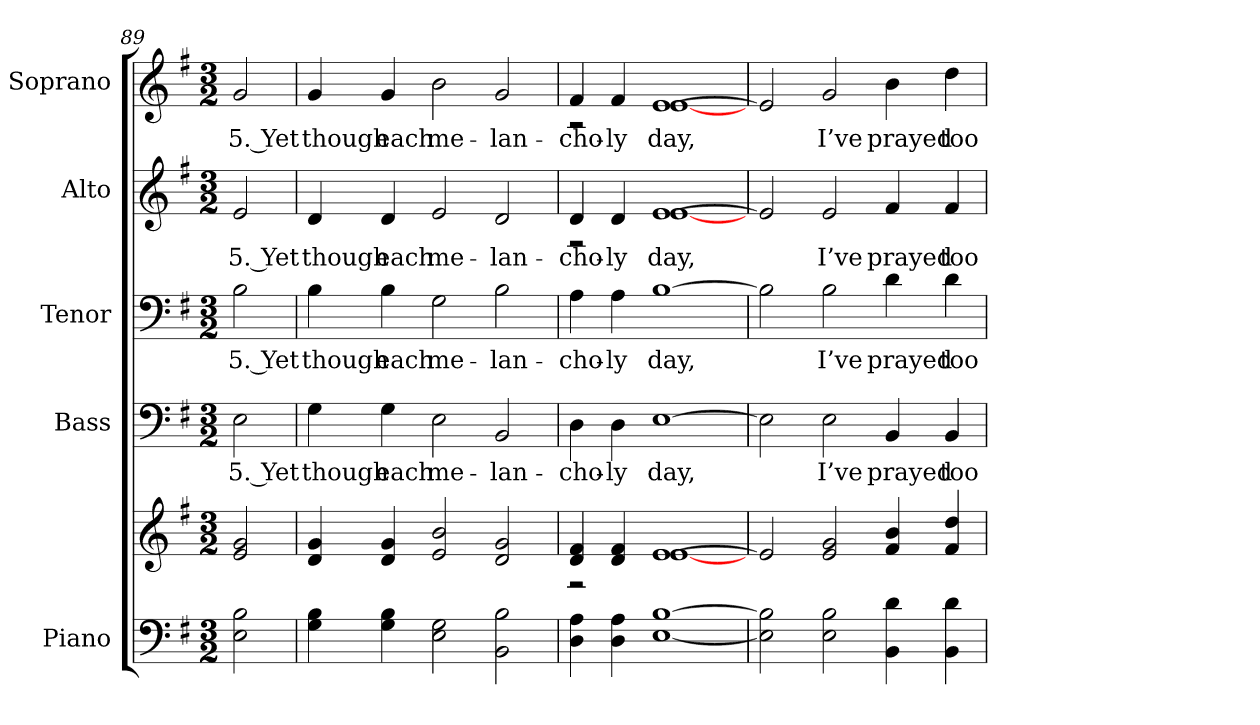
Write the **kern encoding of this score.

**kern	**kern	**kern	**text	**kern	**text	**kern	**text	**kern	**text
*part5	*part5	*part4	*part4	*part3	*part3	*part2	*part2	*part1	*part1
*staff6	*staff5	*staff4	*staff4	*staff3	*staff3	*staff2	*staff2	*staff1	*staff1
*I"Piano	*	*I"Bass	*	*I"Tenor	*	*I"Alto	*	*I"Soprano	*
*I'Pno.	*	*I'B.	*	*I'T.	*	*I'A.	*	*I'S.	*
!!LO:PB:g=z
*clefF4	*clefG2	*clefF4	*	*clefF4	*	*clefG2	*	*clefG2	*
*k[f#]	*k[f#]	*k[f#]	*	*k[f#]	*	*k[f#]	*	*k[f#]	*
*G:	*G:	*G:	*	*G:	*	*G:	*	*G:	*
*M3/2	*M3/2	*M3/2	*	*M3/2	*	*M3/2	*	*M3/2	*
=89	=89	=89	=89	=89	=89	=89	=89	=89	=89
!	!	!	!LO:LY:b:color=#000000	!	!	!	!	!	!
!	!	!	!	!	!LO:LY:b:color=#000000	!	!	!	!
!	!	!	!	!	!	!	!LO:LY:b:color=#000000	!	!
!	!	!	!	!	!	!	!	!	!LO:LY:b:color=#000000
2Ei\ 2Bi	2ei/ 2gi	2Ei\	5. Yet	2Bi\	5. Yet	2ei/	5. Yet	2gi/	5. Yet
=90	=90	=90	=90	=90	=90	=90	=90	=90	=90
!	!	!	!LO:LY:b:color=#000000	!	!	!	!	!	!
!	!	!	!	!	!LO:LY:b:color=#000000	!	!	!	!
!	!	!	!	!	!	!	!LO:LY:b:color=#000000	!	!
!	!	!	!	!	!	!	!	!	!LO:LY:b:color=#000000
4Gi\ 4Bi	4di/ 4gi	4Gi\	though	4Bi\	though	4di/	though	4gi/	though
!	!	!	!LO:LY:b:color=#000000	!	!	!	!	!	!
!	!	!	!	!	!LO:LY:b:color=#000000	!	!	!	!
!	!	!	!	!	!	!	!LO:LY:b:color=#000000	!	!
!	!	!	!	!	!	!	!	!	!LO:LY:b:color=#000000
4Gi\ 4Bi	4di/ 4gi	4Gi\	each	4Bi\	each	4di/	each	4gi/	each
!	!	!	!LO:LY:b:color=#000000	!	!	!	!	!	!
!	!	!	!	!	!LO:LY:b:color=#000000	!	!	!	!
!	!	!	!	!	!	!	!LO:LY:b:color=#000000	!	!
!	!	!	!	!	!	!	!	!	!LO:LY:b:color=#000000
2Ei\ 2Gi	2ei/ 2bi	2Ei\	me-	2Gi\	me-	2ei/	me-	2bi\	me-
!	!	!	!LO:LY:b:color=#000000	!	!	!	!	!	!
!	!	!	!	!	!LO:LY:b:color=#000000	!	!	!	!
!	!	!	!	!	!	!	!LO:LY:b:color=#000000	!	!
!	!	!	!	!	!	!	!	!	!LO:LY:b:color=#000000
2BBi\ 2Bi	2di/ 2gi	2BBi/	-lan-	2Bi\	-lan-	2di/	-lan-	2gi/	-lan-
=91	=91	=91	=91	=91	=91	=91	=91	=91	=91
*	*^	*	*	*	*	*	*	*	*
!	!	!	!	!LO:LY:b:color=#000000	!	!	!	!	!	!
!	!	!	!	!	!	!LO:LY:b:color=#000000	!	!	!	!
!	!	!	!	!	!	!	!	!LO:LY:b:color=#000000	!	!
*	*	*	*	*	*	*	*^	*	*	*
!	!	!	!	!	!	!	!	!	!	!	!LO:LY:b:color=#000000
*	*	*	*	*	*	*	*	*	*	*^	*
4Di\ 4Ai	4di/ 4f#i	2r	4Di\	-cho-	4Ai\	-cho-	4di/	2r	-cho-	4f#i/	2r	-cho-
!	!	!	!	!LO:LY:b:color=#000000	!	!	!	!	!	!	!	!
!	!	!	!	!	!	!LO:LY:b:color=#000000	!	!	!	!	!	!
!	!	!	!	!	!	!	!	!	!LO:LY:b:color=#000000	!	!	!
!	!	!	!	!	!	!	!	!	!	!	!	!LO:LY:b:color=#000000
4Di\ 4Ai	4di/ 4f#i	.	4Di\	-ly	4Ai\	-ly	4di/	.	-ly	4f#i/	.	-ly
!	!	!	!	!LO:LY:b:color=#000000	!	!	!	!	!	!	!	!
!	!	!	!	!	!	!LO:LY:b:color=#000000	!	!	!	!	!	!
!	!	!	!	!	!	!	!	!	!LO:LY:b:color=#000000	!	!	!
!	!	!	!	!	!	!	!	!	!	!	!	!LO:LY:b:color=#000000
[<1Ei [>1Bi	[<1ei	[<1ei	[>1Ei	day,	[>1Bi	day,	[<1ei	[<1ei	day,	[<1ei	[<1ei	day,
*	*	*	*	*	*	*	*v	*v	*	*	*	*
*	*v	*v	*	*	*	*	*	*	*v	*v	*
=92	=92	=92	=92	=92	=92	=92	=92	=92	=92
2Ei\] 2Bi]	2ei/]	2Ei\]	.	2Bi\]	.	2ei/]	.	2ei/]	.
!	!	!	!LO:LY:b:color=#000000	!	!	!	!	!	!
!	!	!	!	!	!LO:LY:b:color=#000000	!	!	!	!
!	!	!	!	!	!	!	!LO:LY:b:color=#000000	!	!
!	!	!	!	!	!	!	!	!	!LO:LY:b:color=#000000
2Ei\ 2Bi	2ei/ 2gi	2Ei\	I’ve	2Bi\	I’ve	2ei/	I’ve	2gi/	I’ve
!	!	!	!LO:LY:b:color=#000000	!	!	!	!	!	!
!	!	!	!	!	!LO:LY:b:color=#000000	!	!	!	!
!	!	!	!	!	!	!	!LO:LY:b:color=#000000	!	!
!	!	!	!	!	!	!	!	!	!LO:LY:b:color=#000000
4BBi\ 4di	4f#i/ 4bi	4BBi/	prayed	4di\	prayed	4f#i/	prayed	4bi\	prayed
!	!	!	!LO:LY:b:color=#000000	!	!	!	!	!	!
!	!	!	!	!	!LO:LY:b:color=#000000	!	!	!	!
!	!	!	!	!	!	!	!LO:LY:b:color=#000000	!	!
!	!	!	!	!	!	!	!	!	!LO:LY:b:color=#000000
4BBi\ 4di	4f#i/ 4ddi	4BBi/	too	4di\	too	4f#i/	too	4ddi\	too
=	=	=	=	=	=	=	=	=	=
*-	*-	*-	*-	*-	*-	*-	*-	*-	*-
